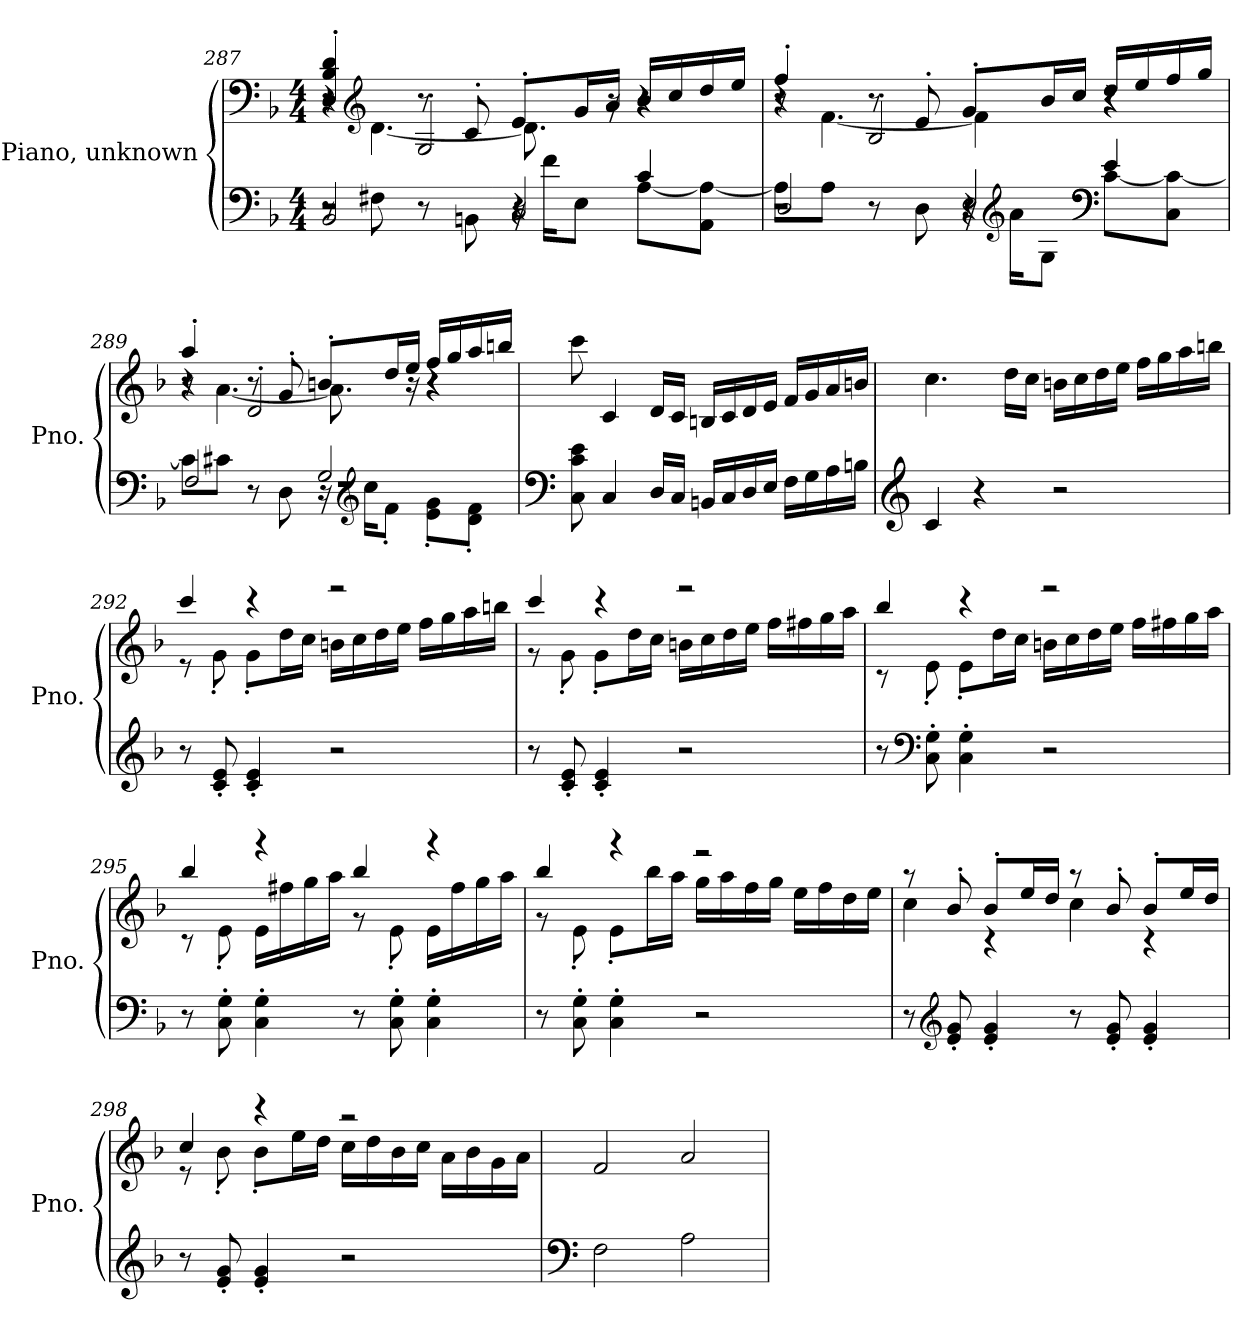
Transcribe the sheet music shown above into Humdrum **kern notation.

**kern	**kern
*part1	*part1
*staff2	*staff1
*I"Piano, unknown	*
*I'Pno.	*
!!LO:PB:g=z
*clefF4	*clefF4
*k[b-]	*k[b-]
*M4/4	*M4/4
=287	=287
*^	*^
*	*^	*	*^
2r	8r	2BB-/	4D/' 4B-/' 4d/'	8r	4r
*	*	*	*clefG2	*	*
.	8F#X\	.	.	[4.d\	.
.	8r	.	8r	.	2G'/
.	8BBn\	.	8c'/	.	.
4r	16r	2C/	8e'/L	8.d\]	.
.	16f\KL	.	.	.	.
.	8E\J	.	16g/L	.	.
.	.	.	16a/JJ	16r	.
4c/	[8A\L	.	16b-/LL	4r	4r
.	.	.	16cc/	.	.
.	8AA\ 8A\_J	.	16dd/	.	.
.	.	.	16ee/JJ	.	.
=288	=288	=288	=288	=288	=288
2r	8A\L]	2D/	4ff'/	8r	4r
.	8A\J	.	.	[4.f\	.
.	8r	.	8r	.	2B-'/
.	8D\	.	8e'/	.	.
4r	16r	2E/	8g'/L	4f\]	.
*clefG2	*	*	*	*	*
.	16a\KL	.	.	.	.
.	8G\J	.	16b-/L	.	.
.	.	.	16cc/JJ	.	.
*clefF4	*	*	*	*	*
4e/	[8c\L	.	16dd/LL	4r	4r
.	.	.	16ee/	.	.
.	8C\ 8c\_J	.	16ff/	.	.
.	.	.	16gg/JJ	.	.
!!LO:LB:g=z	!!	!!
=289	=289	=289	=289	=289	=289
1r	8c\L]	2F/	4aa'/	8r	4r
.	8c#X\J	.	.	[4.a\	.
.	8r	.	8r	.	2d'/
.	8D\	.	8g'/	.	.
.	16r	2G/	8bn'/L	8.a\]	.
*clefG2	*	*	*	*	*
.	16cc\KL	.	.	.	.
.	8f'\J	.	16dd/L	.	.
.	.	.	16ee/JJ	16r	.
.	8e\' 8g\'L	.	16ff/LL	4r	4r
.	.	.	16gg/	.	.
.	8d\' 8f\'J	.	16aa/	.	.
.	.	.	16bbn/JJ	.	.
*v	*v	*v	*	*	*
*	*v	*v	*v
=290	=290
*clefF4	*
8C\ 8c\ 8e\	8ccc\
4C/	4c/
16D/LL	16d/LL
16C/JJ	16c/JJ
16BBn/LL	16Bn/LL
16C/	16c/
16D/	16d/
16E/JJ	16e/JJ
16F\LL	16f/LL
16G\	16g/
16A\	16a/
16Bn\JJ	16bn/JJ
!!LO:LB:g=z
=291	=291
*clefG2	*
4c/	4.cc\
4r	.
.	16dd\LL
.	16cc\JJ
2r	16bn\LL
.	16cc\
.	16dd\
.	16ee\JJ
.	16ff\LL
.	16gg\
.	16aa\
.	16bbn\JJ
=292	=292
*	*^
8r	4ccc/	8r
8c/' 8e/'	.	8g'\
4c/' 4e/'	4r	8g'\L
.	.	16dd\L
.	.	16cc\JJ
2r	2r	16bn\LL
.	.	16cc\
.	.	16dd\
.	.	16ee\JJ
.	.	16ff\LL
.	.	16gg\
.	.	16aa\
.	.	16bbn\JJ
=293	=293	=293
8r	4ccc/	8r
8c/' 8e/'	.	8g'\
4c/' 4e/'	4r	8g'\L
.	.	16dd\L
.	.	16cc\JJ
2r	2r	16bn\LL
.	.	16cc\
.	.	16dd\
.	.	16ee\JJ
.	.	16ff\LL
.	.	16ff#X\
.	.	16gg\
.	.	16aa\JJ
!!LO:LB:g=z	!!
=294	=294	=294
8r	4bb-/	8r
*clefF4	*	*
8C\' 8G\'	.	8e'\
4C\' 4G\'	4r	8e'\L
.	.	16dd\L
.	.	16cc\JJ
2r	2r	16bn\LL
.	.	16cc\
.	.	16dd\
.	.	16ee\JJ
.	.	16ff\LL
.	.	16ff#X\
.	.	16gg\
.	.	16aa\JJ
=295	=295	=295
8r	4bb-/	8r
8C\' 8G\'	.	8e'\
4C\' 4G\'	4r	16e\LL
.	.	16ff#X\
.	.	16gg\
.	.	16aa\JJ
8r	4bb-/	8r
8C\' 8G\'	.	8e'\
4C\' 4G\'	4r	16e\LL
.	.	16ff#\
.	.	16gg\
.	.	16aa\JJ
=296	=296	=296
8r	4bb-/	8r
8C\' 8G\'	.	8e'\
4C\' 4G\'	4r	8e'\L
.	.	16bb-\L
.	.	16aa\JJ
2r	2r	16gg\LL
.	.	16aa\
.	.	16ff\
.	.	16gg\JJ
.	.	16ee\LL
.	.	16ff\
.	.	16dd\
.	.	16ee\JJ
!!LO:LB:g=z	!!
=297	=297	=297
8r	8r	4cc\
*clefG2	*	*
8e/' 8g/'	8b-'/	.
4e/' 4g/'	8b-'/L	4r
.	16ee/L	.
.	16dd/JJ	.
8r	8r	4cc\
8e/' 8g/'	8b-'/	.
4e/' 4g/'	8b-'/L	4r
.	16ee/L	.
.	16dd/JJ	.
=298	=298	=298
8r	4cc/	8r
8e/' 8g/'	.	8b-'\
4e/' 4g/'	4r	8b-'\L
.	.	16ee\L
.	.	16dd\JJ
2r	2r	16cc\LL
.	.	16dd\
.	.	16b-\
.	.	16cc\JJ
.	.	16a\LL
.	.	16b-\
.	.	16g\
.	.	16a\JJ
*	*v	*v
=299	=299
*clefF4	*
2F\	2f/
2A\	2a/
=	=
*-	*-
